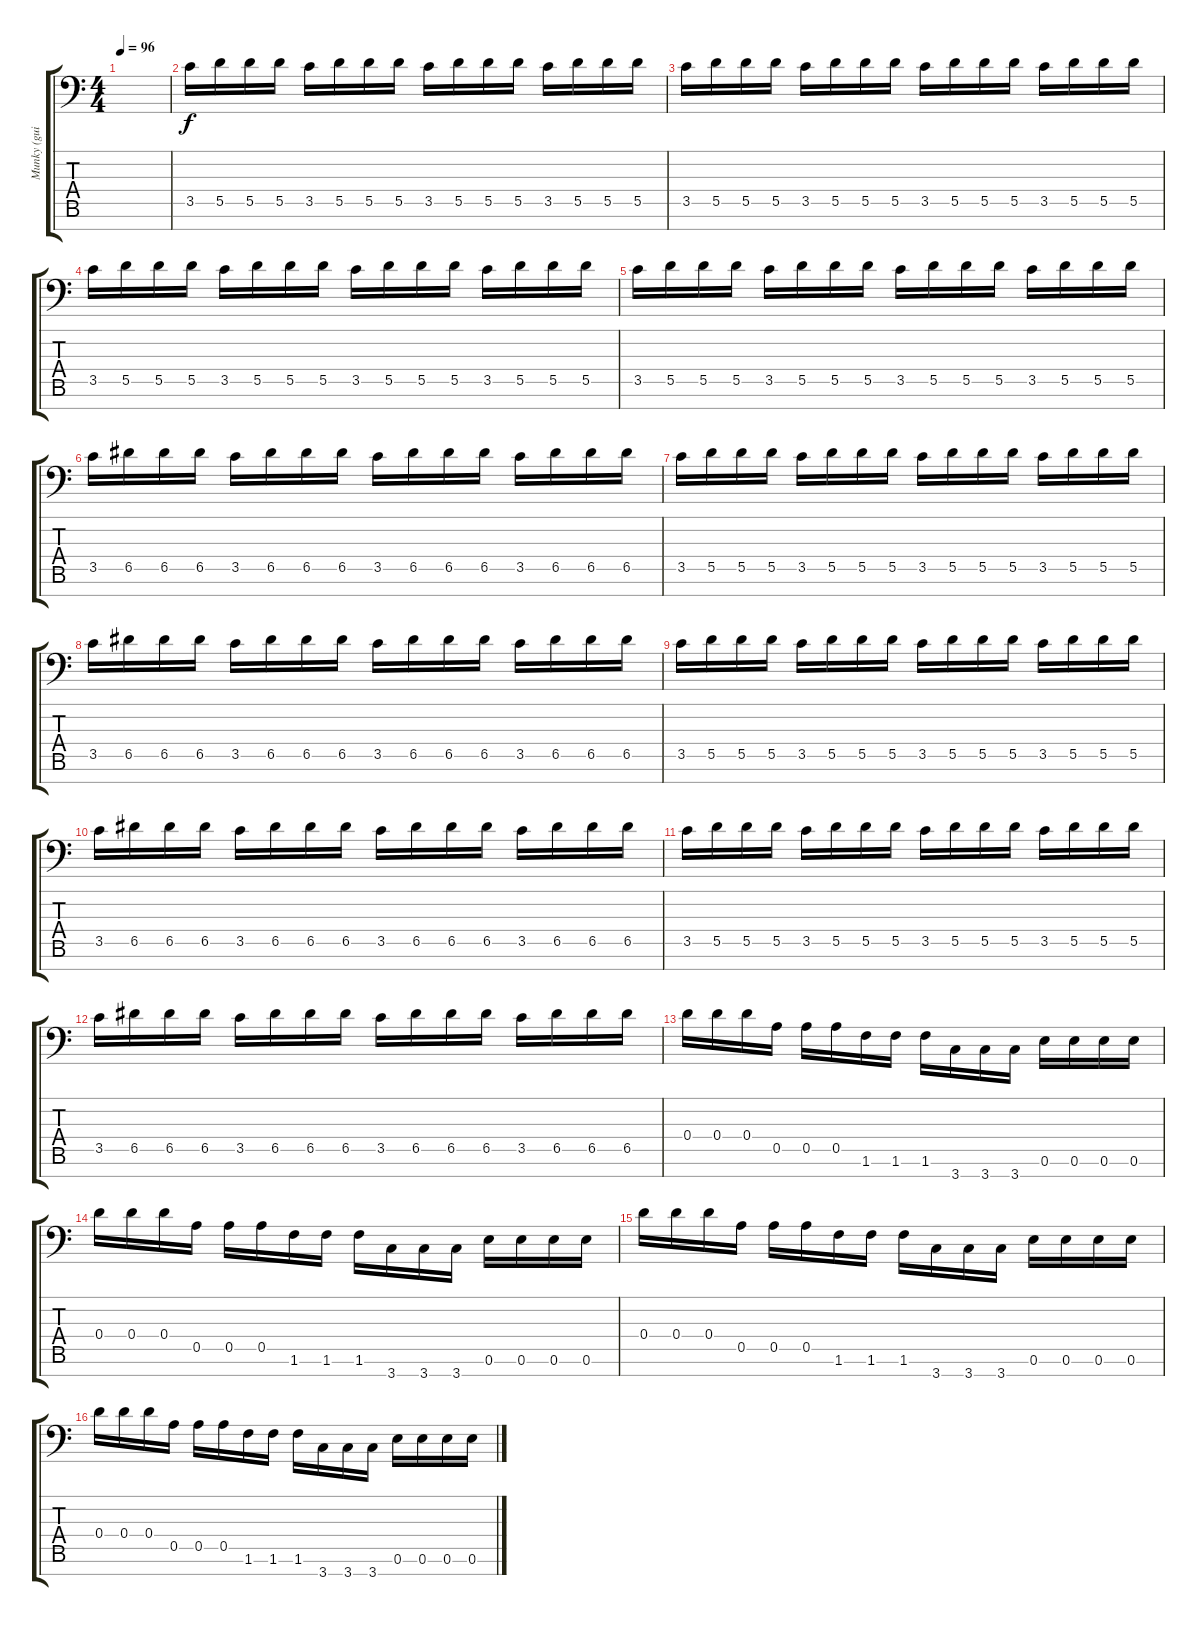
\track ("Munky (guitar 1)" "Munky (gui") {instrument overdrivenguitar}
\staff {score tabs}
\tuning (E4 B3 G3 D3 A2 E2 A1) {hide}
\ts (4 4)
\tempo 96
\clef f4
\ks c
|
3.5.16{instrument distortionguitar} 5.5.16 5.5.16 5.5.16 3.5.16 5.5.16 5.5.16 5.5.16 3.5.16 5.5.16 5.5.16 5.5.16 3.5.16 5.5.16 5.5.16 5.5.16 |
3.5.16 5.5.16 5.5.16 5.5.16 3.5.16 5.5.16 5.5.16 5.5.16 3.5.16 5.5.16 5.5.16 5.5.16 3.5.16 5.5.16 5.5.16 5.5.16 |
3.5.16 5.5.16 5.5.16 5.5.16 3.5.16 5.5.16 5.5.16 5.5.16 3.5.16 5.5.16 5.5.16 5.5.16 3.5.16 5.5.16 5.5.16 5.5.16 |
3.5.16 5.5.16 5.5.16 5.5.16 3.5.16 5.5.16 5.5.16 5.5.16 3.5.16 5.5.16 5.5.16 5.5.16 3.5.16 5.5.16 5.5.16 5.5.16 |
3.5.16 6.5.16 6.5.16 6.5.16 3.5.16 6.5.16 6.5.16 6.5.16 3.5.16 6.5.16 6.5.16 6.5.16 3.5.16 6.5.16 6.5.16 6.5.16 |
3.5.16 5.5.16 5.5.16 5.5.16 3.5.16 5.5.16 5.5.16 5.5.16 3.5.16 5.5.16 5.5.16 5.5.16 3.5.16 5.5.16 5.5.16 5.5.16 |
3.5.16 6.5.16 6.5.16 6.5.16 3.5.16 6.5.16 6.5.16 6.5.16 3.5.16 6.5.16 6.5.16 6.5.16 3.5.16 6.5.16 6.5.16 6.5.16 |
3.5.16 5.5.16 5.5.16 5.5.16 3.5.16 5.5.16 5.5.16 5.5.16 3.5.16 5.5.16 5.5.16 5.5.16 3.5.16 5.5.16 5.5.16 5.5.16 |
3.5.16 6.5.16 6.5.16 6.5.16 3.5.16 6.5.16 6.5.16 6.5.16 3.5.16 6.5.16 6.5.16 6.5.16 3.5.16 6.5.16 6.5.16 6.5.16 |
3.5.16 5.5.16 5.5.16 5.5.16 3.5.16 5.5.16 5.5.16 5.5.16 3.5.16 5.5.16 5.5.16 5.5.16 3.5.16 5.5.16 5.5.16 5.5.16 |
3.5.16 6.5.16 6.5.16 6.5.16 3.5.16 6.5.16 6.5.16 6.5.16 3.5.16 6.5.16 6.5.16 6.5.16 3.5.16 6.5.16 6.5.16 6.5.16 |
0.4.16{instrument overdrivenguitar} 0.4.16 0.4.16 0.5.16 0.5.16 0.5.16 1.6.16 1.6.16 1.6.16 3.7.16 3.7.16 3.7.16 0.6.16 0.6.16 0.6.16 0.6.16 |
0.4.16{volume 16 instrument distortionguitar} 0.4.16 0.4.16 0.5.16 0.5.16 0.5.16 1.6.16 1.6.16 1.6.16 3.7.16 3.7.16 3.7.16 0.6.16 0.6.16 0.6.16 0.6.16 |
0.4.16 0.4.16 0.4.16 0.5.16 0.5.16 0.5.16 1.6.16 1.6.16 1.6.16 3.7.16 3.7.16 3.7.16 0.6.16 0.6.16 0.6.16 0.6.16 |
0.4.16 0.4.16 0.4.16 0.5.16 0.5.16 0.5.16 1.6.16 1.6.16 1.6.16 3.7.16 3.7.16 3.7.16 0.6.16 0.6.16 0.6.16 0.6.16
